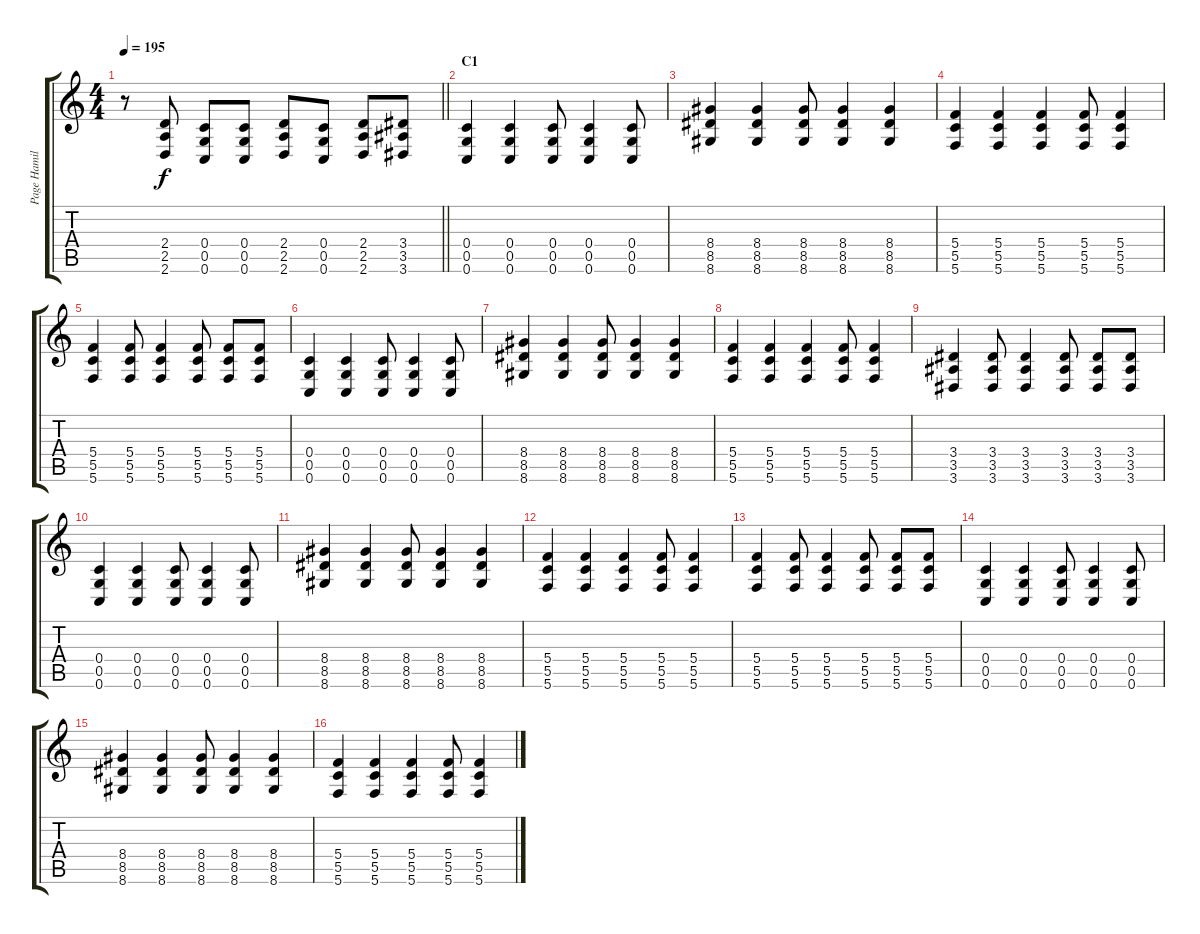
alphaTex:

\track ("Page Hamilton" "Page Hamil") {instrument overdrivenguitar}
\staff {score tabs}
\tuning (D4 A3 F3 C3 G2 C2) {hide}
\ts (4 4)
\tempo 195
\clef g2
\barLineRight lightlight
\ks c
r.8{dy f} (2.4 2.5 2.6).8 (0.4 0.5 0.6).8 (0.4 0.5 0.6).8 (2.4 2.5 2.6).8 (0.4 0.5 0.6).8 (2.4 2.5 2.6).8 (3.4 3.5 3.6).8 |
\section ("" "C1")
(0.4 0.5 0.6).4 (0.4 0.5 0.6).4 (0.4 0.5 0.6).8 (0.4 0.5 0.6).4 (0.4 0.5 0.6).8 |
(8.4 8.5 8.6).4 (8.4 8.5 8.6).4 (8.4 8.5 8.6).8 (8.4 8.5 8.6).4 (8.4 8.5 8.6).4 |
(5.4 5.5 5.6).4 (5.4 5.5 5.6).4 (5.4 5.5 5.6).4 (5.4 5.5 5.6).8 (5.4 5.5 5.6).4 |
(5.4 5.5 5.6).4 (5.4 5.5 5.6).8 (5.4 5.5 5.6).4 (5.4 5.5 5.6).8 (5.4 5.5 5.6).8 (5.4 5.5 5.6).8 |
(0.4 0.5 0.6).4 (0.4 0.5 0.6).4 (0.4 0.5 0.6).8 (0.4 0.5 0.6).4 (0.4 0.5 0.6).8 |
(8.4 8.5 8.6).4 (8.4 8.5 8.6).4 (8.4 8.5 8.6).8 (8.4 8.5 8.6).4 (8.4 8.5 8.6).4 |
(5.4 5.5 5.6).4 (5.4 5.5 5.6).4 (5.4 5.5 5.6).4 (5.4 5.5 5.6).8 (5.4 5.5 5.6).4 |
(3.4 3.5 3.6).4 (3.4 3.5 3.6).8 (3.4 3.5 3.6).4 (3.4 3.5 3.6).8 (3.4 3.5 3.6).8 (3.4 3.5 3.6).8 |
(0.4 0.5 0.6).4 (0.4 0.5 0.6).4 (0.4 0.5 0.6).8 (0.4 0.5 0.6).4 (0.4 0.5 0.6).8 |
(8.4 8.5 8.6).4 (8.4 8.5 8.6).4 (8.4 8.5 8.6).8 (8.4 8.5 8.6).4 (8.4 8.5 8.6).4 |
(5.4 5.5 5.6).4 (5.4 5.5 5.6).4 (5.4 5.5 5.6).4 (5.4 5.5 5.6).8 (5.4 5.5 5.6).4 |
(5.4 5.5 5.6).4 (5.4 5.5 5.6).8 (5.4 5.5 5.6).4 (5.4 5.5 5.6).8 (5.4 5.5 5.6).8 (5.4 5.5 5.6).8 |
(0.4 0.5 0.6).4 (0.4 0.5 0.6).4 (0.4 0.5 0.6).8 (0.4 0.5 0.6).4 (0.4 0.5 0.6).8 |
(8.4 8.5 8.6).4 (8.4 8.5 8.6).4 (8.4 8.5 8.6).8 (8.4 8.5 8.6).4 (8.4 8.5 8.6).4 |
(5.4 5.5 5.6).4 (5.4 5.5 5.6).4 (5.4 5.5 5.6).4 (5.4 5.5 5.6).8 (5.4 5.5 5.6).4
